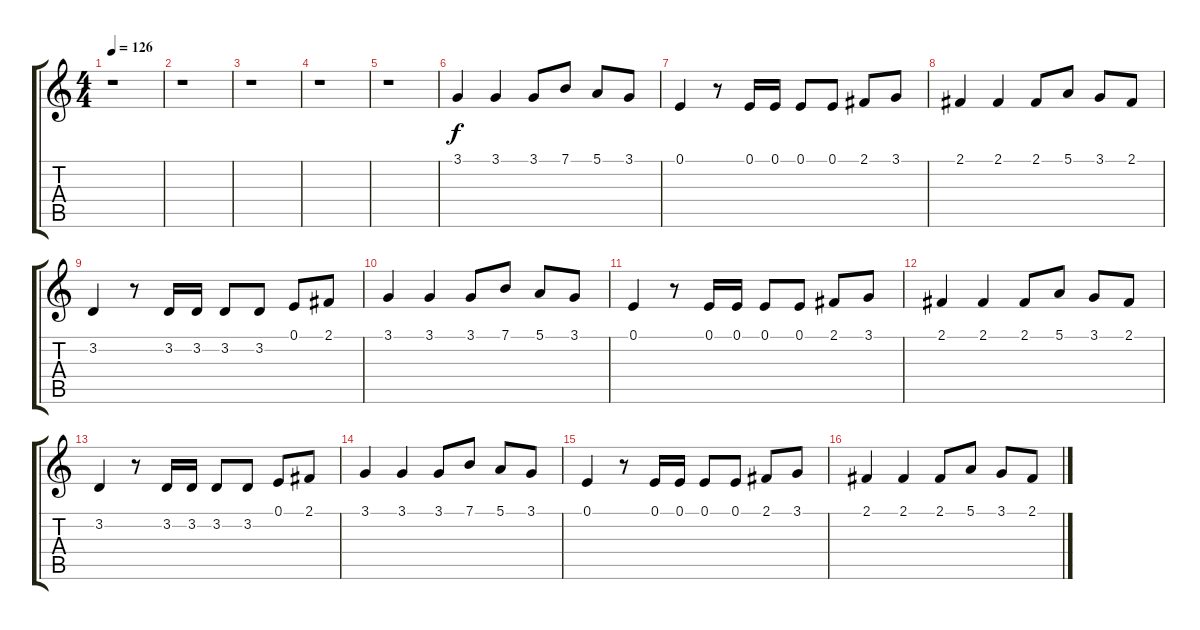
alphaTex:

\track "" {instrument stringensemble1}
\staff {score tabs}
\tuning (E4 B3 G3 D3 A2 E2) {hide}
\ts (4 4)
\tempo 126
\clef g2
\ks c
r.1{dy f} |
r.1 |
r.1 |
r.1 |
r.1 |
3.1.4{volume 6} 3.1.4{volume 6} 3.1.8{volume 7} 7.1.8{volume 7} 5.1.8{volume 7} 3.1.8{volume 7} |
0.1.4{volume 8} r.8 0.1.16{volume 7} 0.1.16{volume 8} 0.1.8{volume 7} 0.1.8{volume 8} 2.1.8{volume 7} 3.1.8{volume 8} |
2.1.4{volume 8} 2.1.4{volume 8} 2.1.8{volume 9} 5.1.8{volume 9} 3.1.8 2.1.8{volume 9} |
3.2.4 r.8 3.2.16 3.2.16 3.2.8 3.2.8 0.1.8 2.1.8 |
3.1.4 3.1.4{volume 9} 3.1.8 7.1.8 5.1.8{volume 10} 3.1.8 |
0.1.4{volume 10} r.8 0.1.16 0.1.16 0.1.8 0.1.8 2.1.8{volume 10} 3.1.8 |
2.1.4 2.1.4{volume 10} 2.1.8{volume 10} 5.1.8 3.1.8 2.1.8{volume 10} |
3.2.4 r.8 3.2.16{volume 10} 3.2.16 3.2.8 3.2.8 0.1.8 2.1.8 |
3.1.4{volume 10} 3.1.4{volume 11} 3.1.8{volume 11} 7.1.8 5.1.8{volume 10} 3.1.8{volume 11} |
0.1.4 r.8 0.1.16{volume 11} 0.1.16{volume 11} 0.1.8 0.1.8{volume 10} 2.1.8 3.1.8{volume 10} |
2.1.4{volume 11} 2.1.4{volume 10} 2.1.8{volume 12} 5.1.8{volume 10} 3.1.8{volume 10} 2.1.8{volume 11}
